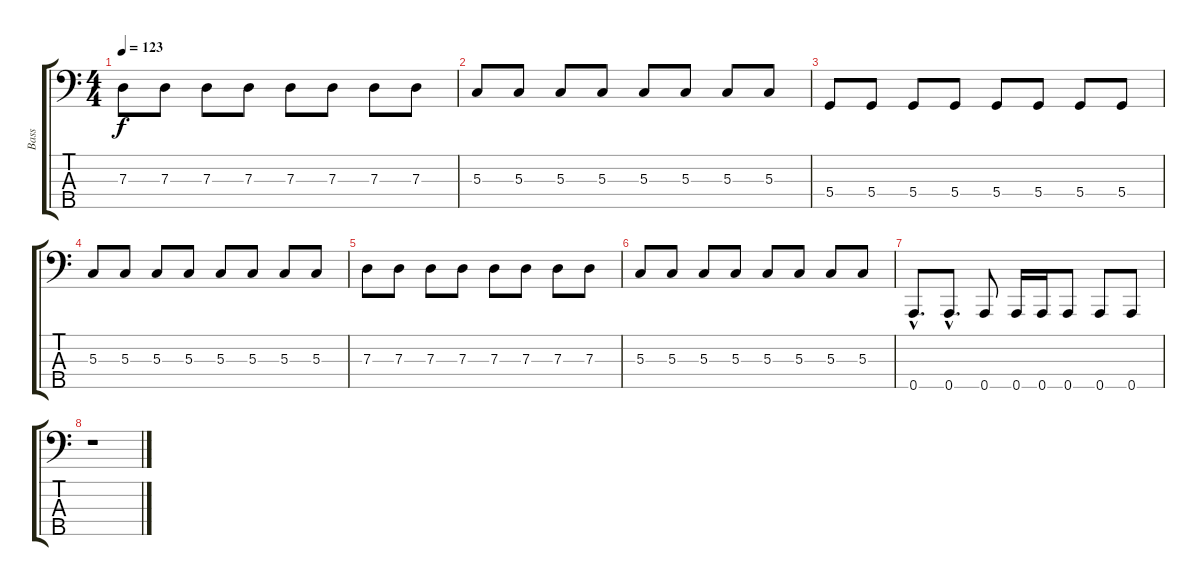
\track ("Bass" "Bass") {instrument electricbassfinger}
\staff {score tabs}
\tuning (F2 C2 G1 D1 A0) {hide}
\ts (4 4)
\tempo 123
\clef f4
\ks c
7.3.8{dy f} 7.3.8 7.3.8 7.3.8 7.3.8 7.3.8 7.3.8 7.3.8 |
5.3.8 5.3.8 5.3.8 5.3.8 5.3.8 5.3.8 5.3.8 5.3.8 |
5.4.8 5.4.8 5.4.8 5.4.8 5.4.8 5.4.8 5.4.8 5.4.8 |
5.3.8 5.3.8 5.3.8 5.3.8 5.3.8 5.3.8 5.3.8 5.3.8 |
7.3.8 7.3.8 7.3.8 7.3.8 7.3.8 7.3.8 7.3.8 7.3.8 |
5.3.8 5.3.8 5.3.8 5.3.8 5.3.8 5.3.8 5.3.8 5.3.8 |
0.5{hac}.8{d} 0.5{hac}.8{d} 0.5.8 0.5.16 0.5.16 0.5.8 0.5.8 0.5.8 |
r.1
